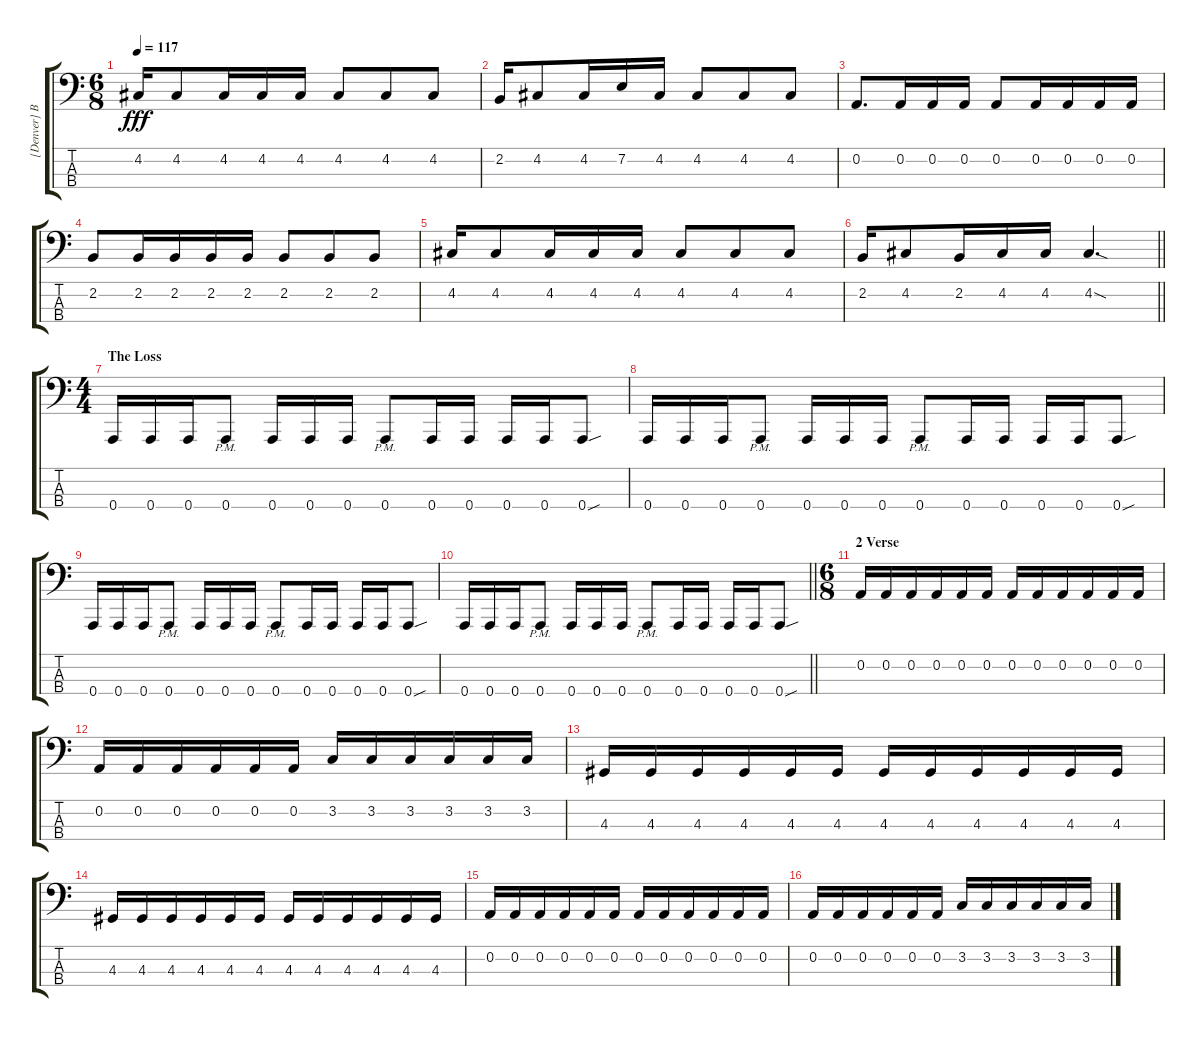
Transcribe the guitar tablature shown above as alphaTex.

\track ("[Denver] Bass Guitar " "[Denver] B") {instrument electricbassfinger}
\staff {score tabs}
\tuning (D2 A1 E1 A0) {hide}
\ts (6 8)
\tempo 117
\clef f4
\ks c
4.2.16{dy fff} 4.2.8 4.2.16 4.2.16 4.2.16 4.2.8 4.2.8 4.2.8 |
2.2.16 4.2.8 4.2.16 7.2.16 4.2.16 4.2.8 4.2.8 4.2.8 |
0.2.8{d} 0.2.16 0.2.16 0.2.16 0.2.8 0.2.16 0.2.16 0.2.16 0.2.16 |
2.2.8 2.2.16 2.2.16 2.2.16 2.2.16 2.2.8 2.2.8 2.2.8 |
4.2.16 4.2.8 4.2.16 4.2.16 4.2.16 4.2.8 4.2.8 4.2.8 |
\barLineRight lightlight
2.2.16 4.2.8 2.2.16 4.2.16 4.2.16 4.2{sod}.4{d} |
\ts (4 4)
\section ("" "The Loss")
0.4.16 0.4.16 0.4.16 0.4{pm}.8 0.4.16 0.4.16 0.4.16 0.4{pm}.8 0.4.16 0.4.16 0.4.16 0.4.16 0.4{sou}.8 |
0.4.16 0.4.16 0.4.16 0.4{pm}.8 0.4.16 0.4.16 0.4.16 0.4{pm}.8 0.4.16 0.4.16 0.4.16 0.4.16 0.4{sou}.8 |
0.4.16 0.4.16 0.4.16 0.4{pm}.8 0.4.16 0.4.16 0.4.16 0.4{pm}.8 0.4.16 0.4.16 0.4.16 0.4.16 0.4{sou}.8 |
\barLineRight lightlight
0.4.16 0.4.16 0.4.16 0.4{pm}.8 0.4.16 0.4.16 0.4.16 0.4{pm}.8 0.4.16 0.4.16 0.4.16 0.4.16 0.4{sou}.8 |
\ts (6 8)
\section ("" "2 Verse ")
0.2.16 0.2.16 0.2.16 0.2.16 0.2.16 0.2.16 0.2.16 0.2.16 0.2.16 0.2.16 0.2.16 0.2.16 |
0.2.16 0.2.16 0.2.16 0.2.16 0.2.16 0.2.16 3.2.16 3.2.16 3.2.16 3.2.16 3.2.16 3.2.16 |
4.3.16 4.3.16 4.3.16 4.3.16 4.3.16 4.3.16 4.3.16 4.3.16 4.3.16 4.3.16 4.3.16 4.3.16 |
4.3.16 4.3.16 4.3.16 4.3.16 4.3.16 4.3.16 4.3.16 4.3.16 4.3.16 4.3.16 4.3.16 4.3.16 |
0.2.16 0.2.16 0.2.16 0.2.16 0.2.16 0.2.16 0.2.16 0.2.16 0.2.16 0.2.16 0.2.16 0.2.16 |
0.2.16 0.2.16 0.2.16 0.2.16 0.2.16 0.2.16 3.2.16 3.2.16 3.2.16 3.2.16 3.2.16 3.2.16
